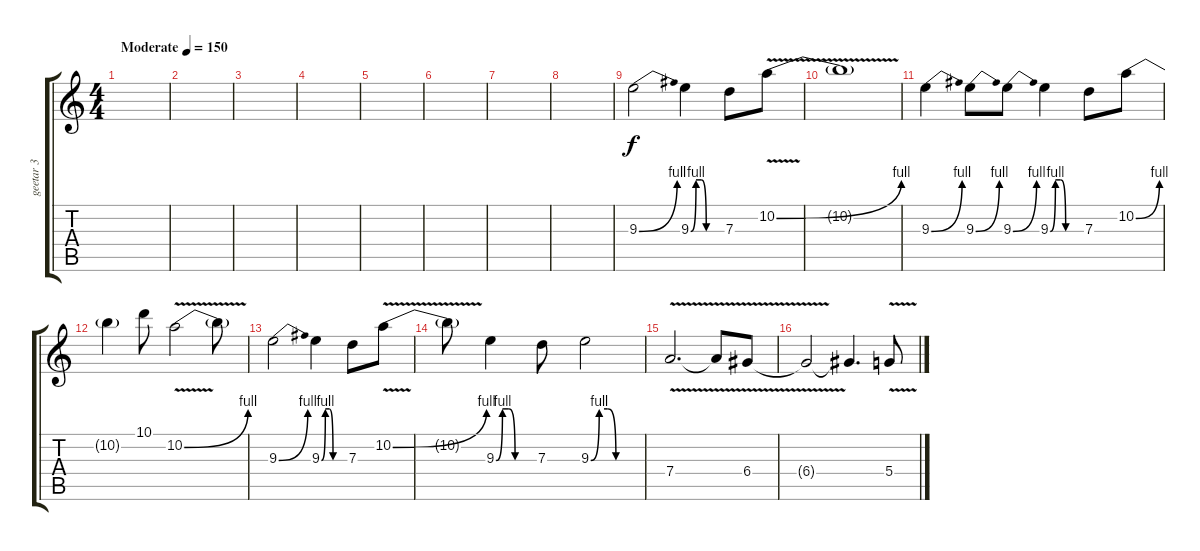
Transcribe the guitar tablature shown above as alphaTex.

\track ("geetar 3" "geetar 3") {instrument distortionguitar}
\staff {score tabs}
\tuning (E4 B3 G3 D3 A2 E2) {hide}
\ts (4 4)
\tempo (150 "Moderate")
\clef g2
\ks c
|
|
|
|
|
|
|
|
9.3{be (bend 0 0 60 4)}.2 9.3{be (custom 0 0 10 4 20 4 30 0 60 0)}.4 7.3.8 10.2{be (bend 0 0 60 4) v}.8 |
10.2{t}.1 |
9.3{be (bend 0 0 60 4)}.4 9.3{be (bend 0 0 60 4)}.8 9.3{be (bend 0 0 60 4)}.8 9.3{be (custom 0 0 10 4 20 4 30 0 60 0)}.4 7.3.8 10.2{be (bend 0 0 60 4)}.8 |
10.2{t}.4 10.1.8 10.2{be (bend 0 0 60 4) v}.2 10.2{t}.8 |
9.3{be (bend 0 0 60 4)}.2 9.3{be (custom 0 0 10 4 20 4 30 0 60 0)}.4 7.3.8 10.2{be (bend 0 0 60 4) v}.8 |
10.2{t}.8 9.3{be (custom 0 0 10 4 20 4 30 0 60 0)}.4 7.3.8 9.3{be (custom 0 0 10 4 20 4 30 0 60 0)}.2 |
7.4{v}.2{d} 7.4{t}.8 6.4{v}.8 |
6.4{t}.2 6.4{t}.4{d} 5.4{v}.8
